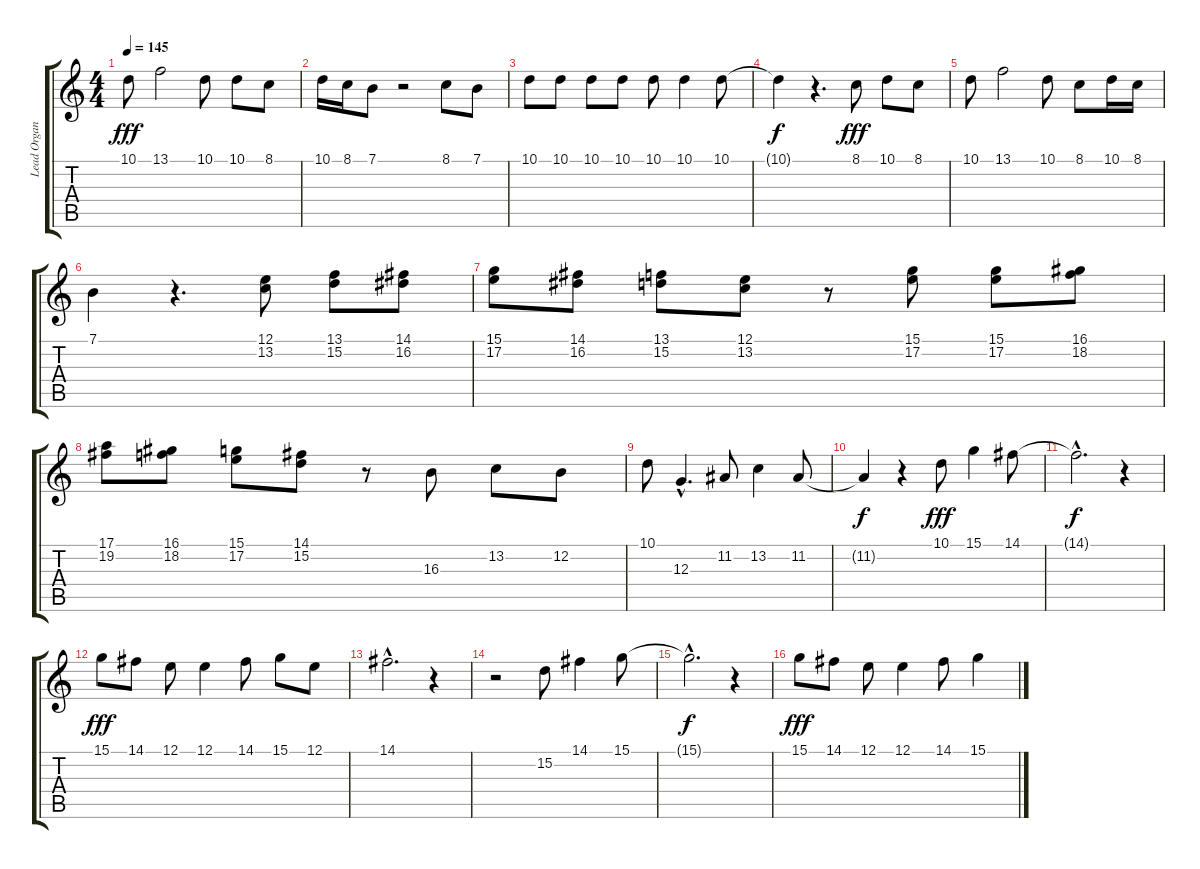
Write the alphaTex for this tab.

\track ("Lead Organ 3" "Lead Organ") {instrument rockorgan}
\staff {score tabs}
\tuning (E4 B3 G3 D3 A2 E2) {hide}
\ts (4 4)
\tempo 145
\clef g2
\ks c
10.1.8{dy fff} 13.1.2 10.1.8 10.1.8 8.1.8 |
10.1.16 8.1.16 7.1.8 r.2 8.1.8 7.1.8 |
10.1.8 10.1.8 10.1.8 10.1.8 10.1.8 10.1.4 10.1.8 |
10.1{t}.4{dy f} r.4{d} 8.1.8{dy fff} 10.1.8 8.1.8 |
10.1.8 13.1.2 10.1.8 8.1.8 10.1.16 8.1.16 |
7.1.4 r.4{d} (12.1 13.2).8 (13.1 15.2).8 (14.1 16.2).8 |
(15.1 17.2).8 (14.1 16.2).8 (13.1 15.2).8 (12.1 13.2).8 r.8 (15.1 17.2).8 (15.1 17.2).8 (16.1 18.2).8 |
(17.1 19.2).8 (16.1 18.2).8 (15.1 17.2).8 (14.1 15.2).8 r.8 16.3.8 13.2.8 12.2.8 |
10.1.8 12.3{hac}.4{d} 11.2.8 13.2.4 11.2.8 |
11.2{t}.4{dy f} r.4 10.1.8{dy fff} 15.1.4 14.1.8 |
14.1{hac t}.2{d dy f} r.4 |
15.1.8{dy fff} 14.1.8 12.1.8 12.1.4 14.1.8 15.1.8 12.1.8 |
14.1{hac}.2{d} r.4 |
r.2 15.2.8 14.1.4 15.1.8 |
15.1{hac t}.2{d dy f} r.4 |
15.1.8{dy fff} 14.1.8 12.1.8 12.1.4 14.1.8 15.1.4
